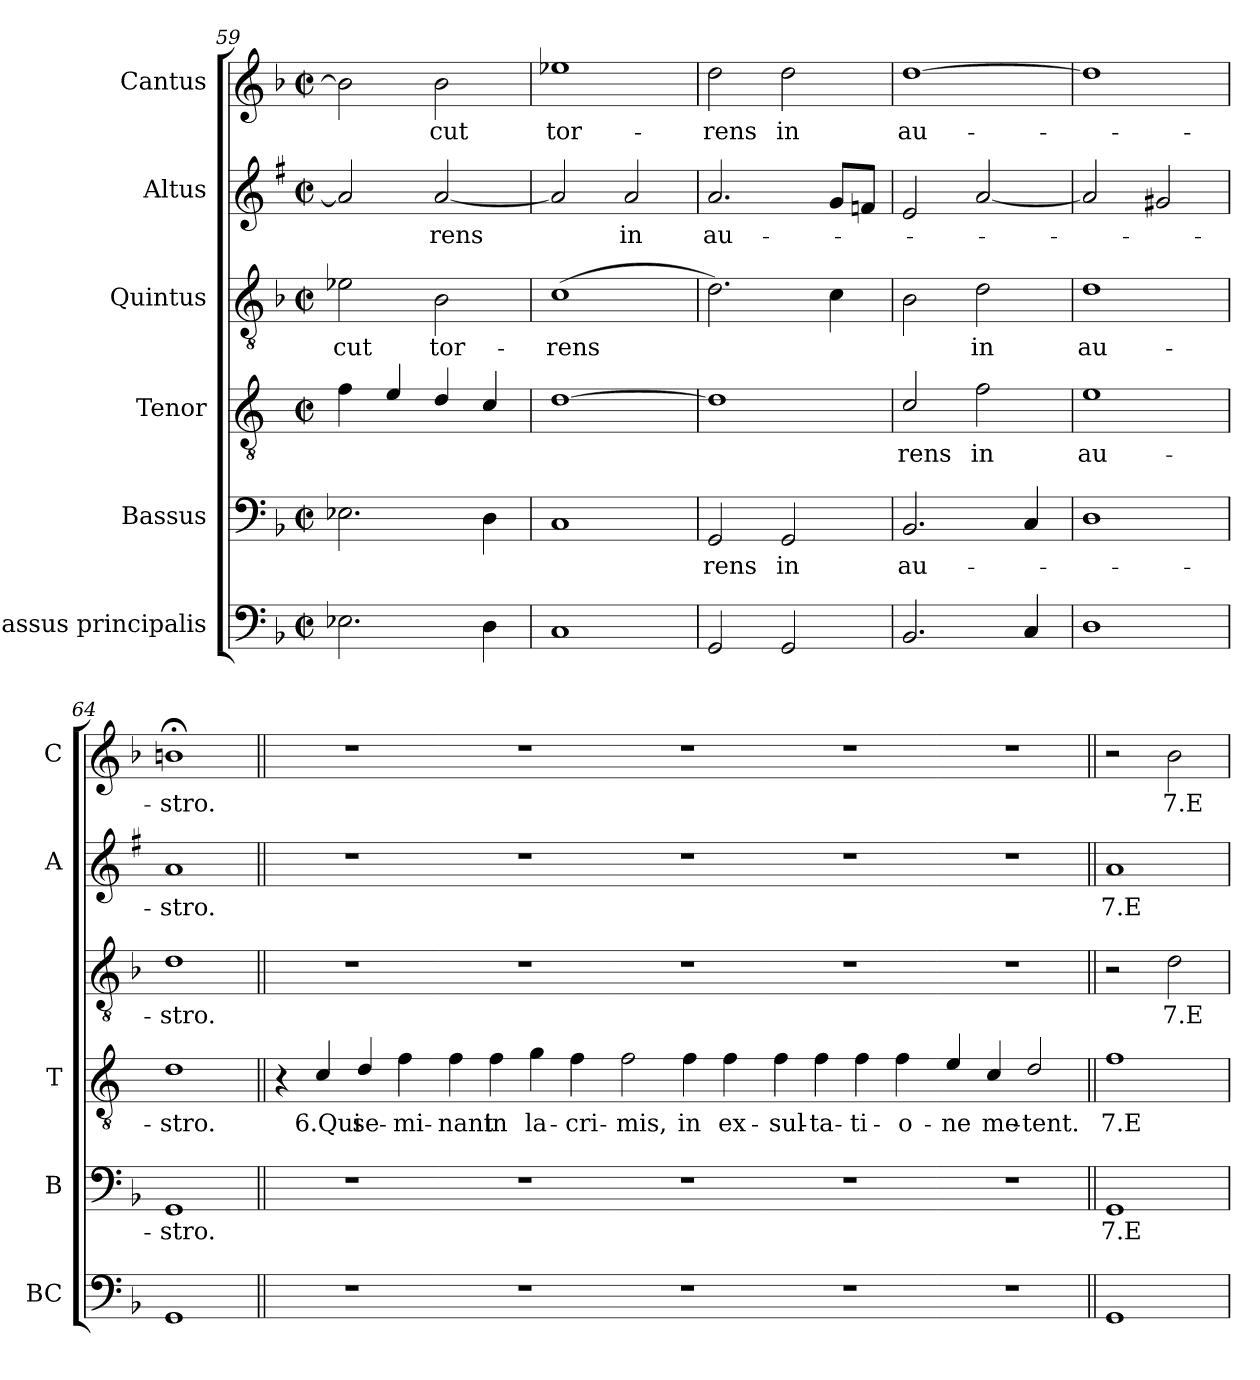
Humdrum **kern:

**kern	**kern	**text	**kern	**text	**kern	**text	**kern	**text	**kern	**text
*part6	*part5	*part5	*part4	*part4	*part3	*part3	*part2	*part2	*part1	*part1
*staff6	*staff5	*staff5	*staff4	*staff4	*staff3	*staff3	*staff2	*staff2	*staff1	*staff1
*I"Bassus principalis	*I"Bassus	*	*I"Tenor	*	*I"Quintus	*	*I"Altus	*	*I"Cantus	*
*I'BC	*I'B	*	*I'T	*	*	*	*I'A	*	*I'C	*
!!LO:LB:g=z
*clefF4	*clefF4	*	*clefGv2	*	*clefGv2	*	*clefG2	*	*clefG2	*
*	*	*	*ITrd4c7	*	*	*	*ITrd1c2	*	*	*
*k[b-]	*k[b-]	*	*k[b-]	*	*k[b-]	*	*k[b-]	*	*k[b-]	*
*F:	*F:	*	*F:	*	*F:	*	*F:	*	*F:	*
*M2/2	*M2/2	*	*M2/2	*	*M2/2	*	*M2/2	*	*M2/2	*
*met(c|)	*met(c|)	*	*met(c|)	*	*met(c|)	*	*met(c|)	*	*met(c|)	*
=59	=59	=59	=59	=59	=59	=59	=59	=59	=59	=59
!	!	!	!	!	!	!LO:LY:b	!	!	!	!
2.E-X\	2.E-X\	.	4B-\	.	2e-X\	-cut	2g/]	.	2b-\]	.
.	.	.	4A/	.	.	.	.	.	.	.
!	!	!	!	!	!	!LO:LY:b	!	!LO:LY:b	!	!LO:LY:b
.	.	.	4G/	.	2B-\	tor-	[2g/	-rens	2b-\	-cut
4D\	4D\	.	4F/	.	.	.	.	.	.	.
=60	=60	=60	=60	=60	=60	=60	=60	=60	=60	=60
!	!	!	!	!	!	!LO:LY:b	!	!	!	!LO:LY:b
1C	1C	.	[1G	.	(>1c	-rens	2g/]	.	1ee-X	tor-
!	!	!	!	!	!	!	!	!LO:LY:b	!	!
.	.	.	.	.	.	.	2g/	in	.	.
=61	=61	=61	=61	=61	=61	=61	=61	=61	=61	=61
!	!	!LO:LY:b	!	!	!	!	!	!LO:LY:b	!	!LO:LY:b
2GG/	2GG/	-rens	1G]	.	2.d\)	.	2.g/	au-	2dd\	-rens
!	!	!LO:LY:b	!	!	!	!	!	!	!	!LO:LY:b
2GG/	2GG/	in	.	.	.	.	.	.	2dd\	in
.	.	.	.	.	4c\	.	8f/L	.	.	.
.	.	.	.	.	.	.	8e-X/J	.	.	.
=62	=62	=62	=62	=62	=62	=62	=62	=62	=62	=62
!	!	!LO:LY:b	!	!LO:LY:b	!	!	!	!	!	!LO:LY:b
2.BB-/	2.BB-/	au-	2F/	-rens	2B-\	.	2d/	.	[1dd	au-
!	!	!	!	!LO:LY:b	!	!LO:LY:b	!	!	!	!
.	.	.	2B-\	in	2d\	in	[2g/	.	.	.
4C/	4C/	.	.	.	.	.	.	.	.	.
=63	=63	=63	=63	=63	=63	=63	=63	=63	=63	=63
!	!	!	!	!LO:LY:b	!	!LO:LY:b	!	!	!	!
1D	1D	.	1A	au-	1d	au-	2g/]	.	1dd]	.
.	.	.	.	.	.	.	2f#X/	.	.	.
=64	=64	=64	=64	=64	=64	=64	=64	=64	=64	=64
!	!	!LO:LY:b	!	!LO:LY:b	!	!LO:LY:b	!	!LO:LY:b	!	!LO:LY:b
1GG	1GG	-stro.	1G	-stro.	1d	-stro.	1g	-stro.	1bn;<	-stro.
=65||	=65||	=65||	=65||	=65||	=65||	=65||	=65||	=65||	=65||	=65||
1r	1r	.	4r	.	1r	.	1r	.	1r	.
!	!	!	!	!LO:LY:b	!	!	!	!	!	!
.	.	.	4F/	6.Qui	.	.	.	.	.	.
!	!	!	!	!LO:LY:b	!	!	!	!	!	!
.	.	.	4G/	se-	.	.	.	.	.	.
!	!	!	!	!LO:LY:b	!	!	!	!	!	!
.	.	.	4B-\	-mi-	.	.	.	.	.	.
=66-	=66-	=66-	=66-	=66-	=66-	=66-	=66-	=66-	=66-	=66-
!	!	!	!	!LO:LY:b	!	!	!	!	!	!
1r	1r	.	4B-\	-nant	1r	.	1r	.	1r	.
!	!	!	!	!LO:LY:b	!	!	!	!	!	!
.	.	.	4B-\	in	.	.	.	.	.	.
!	!	!	!	!LO:LY:b	!	!	!	!	!	!
.	.	.	4c\	la-	.	.	.	.	.	.
!	!	!	!	!LO:LY:b	!	!	!	!	!	!
.	.	.	4B-\	-cri-	.	.	.	.	.	.
=67-	=67-	=67-	=67-	=67-	=67-	=67-	=67-	=67-	=67-	=67-
!	!	!	!	!LO:LY:b	!	!	!	!	!	!
1r	1r	.	2B-\	-mis,	1r	.	1r	.	1r	.
!	!	!	!	!LO:LY:b	!	!	!	!	!	!
.	.	.	4B-\	in	.	.	.	.	.	.
!	!	!	!	!LO:LY:b	!	!	!	!	!	!
.	.	.	4B-\	ex-	.	.	.	.	.	.
!!LO:PB:g=z
=68-	=68-	=68-	=68-	=68-	=68-	=68-	=68-	=68-	=68-	=68-
!	!	!	!	!LO:LY:b	!	!	!	!	!	!
1r	1r	.	4B-\	-sul-	1r	.	1r	.	1r	.
!	!	!	!	!LO:LY:b	!	!	!	!	!	!
.	.	.	4B-\	-ta-	.	.	.	.	.	.
!	!	!	!	!LO:LY:b	!	!	!	!	!	!
.	.	.	4B-\	-ti-	.	.	.	.	.	.
!	!	!	!	!LO:LY:b	!	!	!	!	!	!
.	.	.	4B-\	-o-	.	.	.	.	.	.
=69-	=69-	=69-	=69-	=69-	=69-	=69-	=69-	=69-	=69-	=69-
!	!	!	!	!LO:LY:b	!	!	!	!	!	!
1r	1r	.	4A/	-ne	1r	.	1r	.	1r	.
!	!	!	!	!LO:LY:b	!	!	!	!	!	!
.	.	.	4F/	me-	.	.	.	.	.	.
!	!	!	!	!LO:LY:b	!	!	!	!	!	!
.	.	.	2G/	-tent.	.	.	.	.	.	.
=70||	=70||	=70||	=70||	=70||	=70||	=70||	=70||	=70||	=70||	=70||
!	!	!LO:LY:b	!	!LO:LY:b	!	!	!	!LO:LY:b	!	!
1GG	1GG	7.E-	1B-	7.E-	2r	.	1g	7.E-	2r	.
!	!	!	!	!	!	!LO:LY:b	!	!	!	!LO:LY:b
.	.	.	.	.	2d\	7.E-	.	.	2b-\	7.E-
=	=	=	=	=	=	=	=	=	=	=
*-	*-	*-	*-	*-	*-	*-	*-	*-	*-	*-
